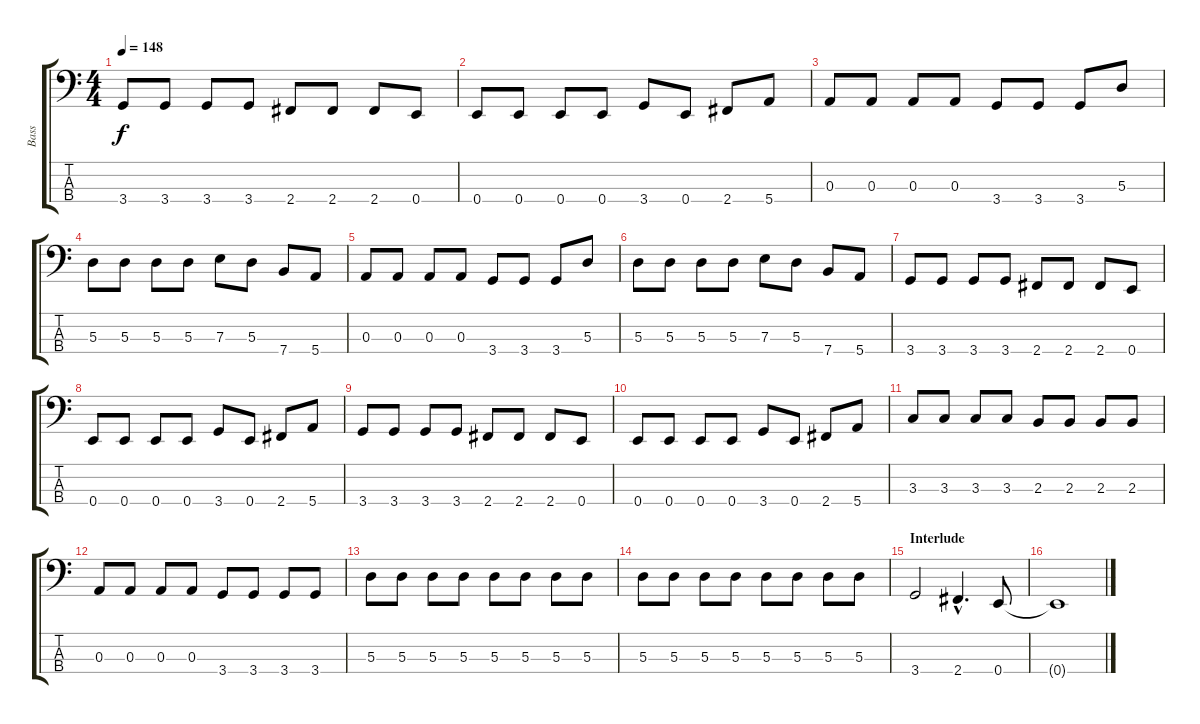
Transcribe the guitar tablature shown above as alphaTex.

\track ("Bass" "Bass") {instrument electricbassfinger}
\staff {score tabs}
\tuning (G2 D2 A1 E1) {hide}
\ts (4 4)
\tempo 148
\clef f4
\ks c
3.4.8{dy f} 3.4.8 3.4.8 3.4.8 2.4.8 2.4.8 2.4.8 0.4.8 |
0.4.8 0.4.8 0.4.8 0.4.8 3.4.8 0.4.8 2.4.8 5.4.8 |
0.3.8 0.3.8 0.3.8 0.3.8 3.4.8 3.4.8 3.4.8 5.3.8 |
5.3.8 5.3.8 5.3.8 5.3.8 7.3.8 5.3.8 7.4.8 5.4.8 |
0.3.8 0.3.8 0.3.8 0.3.8 3.4.8 3.4.8 3.4.8 5.3.8 |
5.3.8 5.3.8 5.3.8 5.3.8 7.3.8 5.3.8 7.4.8 5.4.8 |
3.4.8 3.4.8 3.4.8 3.4.8 2.4.8 2.4.8 2.4.8 0.4.8 |
0.4.8 0.4.8 0.4.8 0.4.8 3.4.8 0.4.8 2.4.8 5.4.8 |
3.4.8 3.4.8 3.4.8 3.4.8 2.4.8 2.4.8 2.4.8 0.4.8 |
0.4.8 0.4.8 0.4.8 0.4.8 3.4.8 0.4.8 2.4.8 5.4.8 |
3.3.8 3.3.8 3.3.8 3.3.8 2.3.8 2.3.8 2.3.8 2.3.8 |
0.3.8 0.3.8 0.3.8 0.3.8 3.4.8 3.4.8 3.4.8 3.4.8 |
5.3.8 5.3.8 5.3.8 5.3.8 5.3.8 5.3.8 5.3.8 5.3.8 |
5.3.8 5.3.8 5.3.8 5.3.8 5.3.8 5.3.8 5.3.8 5.3.8 |
\section ("" "Interlude")
3.4.2 2.4{hac}.4{d} 0.4.8 |
0.4{t}.1
